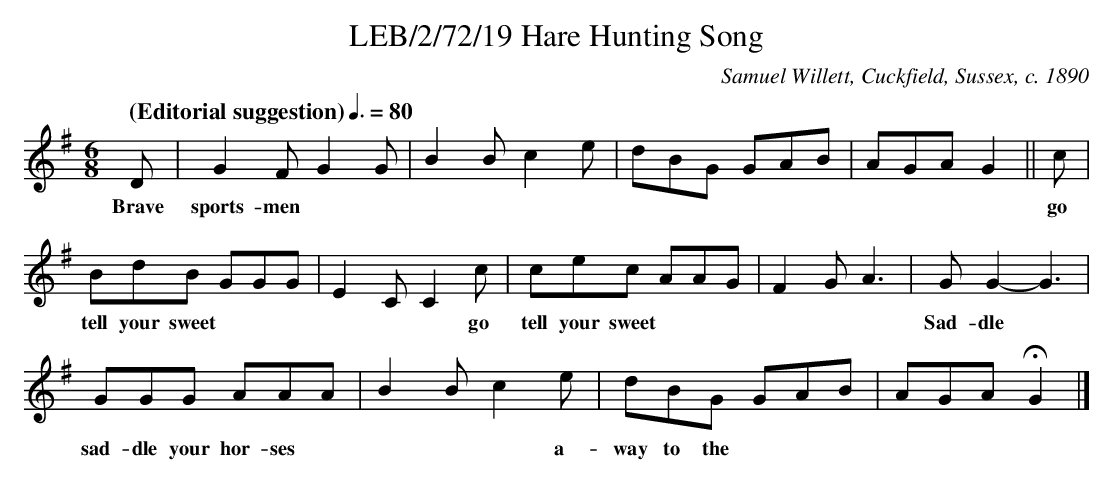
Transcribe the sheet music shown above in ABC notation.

X:1
T:LEB/2/72/19 Hare Hunting Song
C:Samuel Willett, Cuckfield, Sussex, c. 1890
L:1/8
Q:"(Editorial suggestion)" 3/8=80
M:6/8
K:G
D | G2 F G2 G | B2 B c2 e | dBG GAB | AGA G2 || c |
w: Brave sports-men ||||go
BdB GGG | E2 C C2 c | cec AAG | F2 G A3 | G G2-G3 |
w: tell your sweet ******go tell your sweet ******Sad-dle
GGG AAA | B2 B c2 e | dBG GAB | AGA HG2 |]
w: sad-dle your hor-ses ****a-way to the
